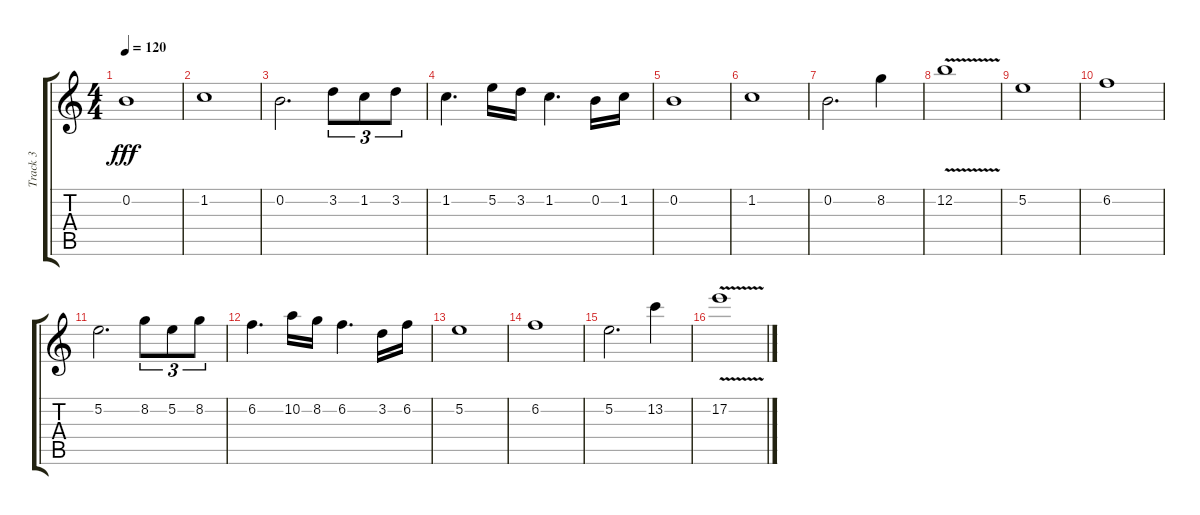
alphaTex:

\track ("Track 3" "Track 3") {instrument distortionguitar}
\staff {score tabs}
\tuning (E4 B3 G3 D3 A2 E2) {hide}
\ts (4 4)
\tempo 120
\clef g2
\ks c
0.2.1{dy fff} |
1.2.1 |
0.2.2{d} 3.2.8{tu (3 2)} 1.2.8{tu (3 2)} 3.2.8{tu (3 2)} |
1.2.4{d} 5.2.16 3.2.16 1.2.4{d} 0.2.16 1.2.16 |
0.2.1 |
1.2.1 |
0.2.2{d} 8.2.4 |
12.2{v}.1 |
5.2.1 |
6.2.1 |
5.2.2{d} 8.2.8{tu (3 2)} 5.2.8{tu (3 2)} 8.2.8{tu (3 2)} |
6.2.4{d} 10.2.16 8.2.16 6.2.4{d} 3.2.16 6.2.16 |
5.2.1 |
6.2.1 |
5.2.2{d} 13.2.4 |
17.2{v}.1
